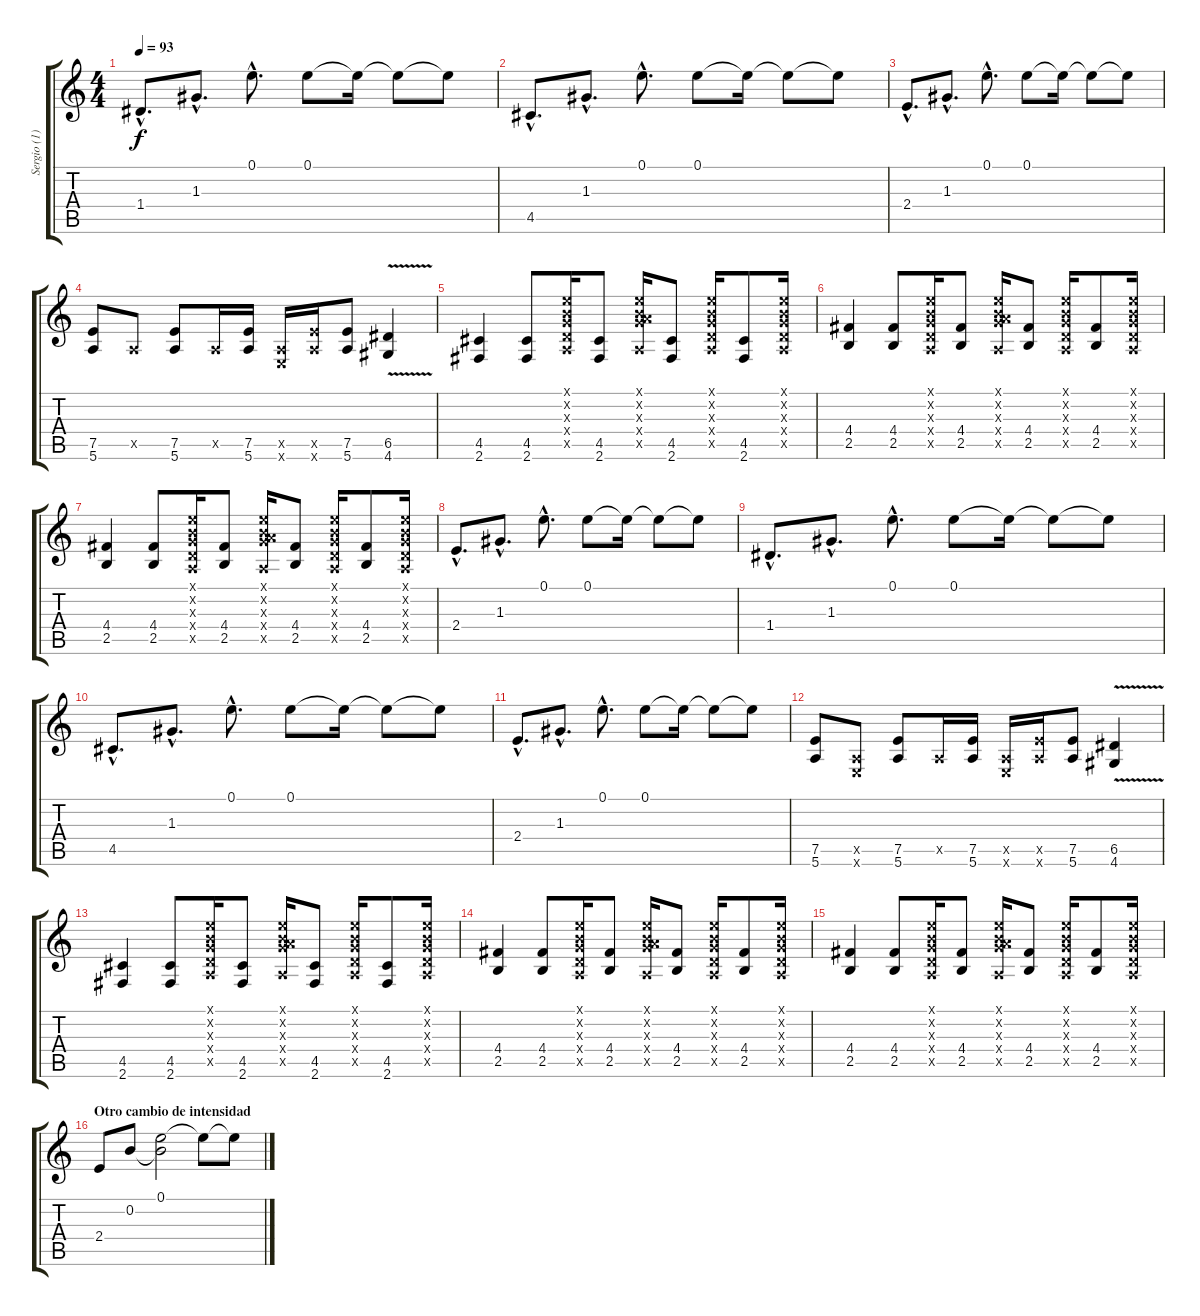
\track ("Sergio (1)" "Sergio (1)") {instrument electricguitarjazz}
\staff {score tabs}
\tuning (E4 B3 G3 D3 A2 E2) {hide}
\ts (4 4)
\tempo 93
\clef g2
\ks c
1.4{hac}.8{d dy f} 1.3{hac}.8{d} 0.1{hac}.8{d} 0.1.8 0.1{t}.16 0.1{t}.8 0.1{t}.8 |
4.5{hac}.8{d} 1.3{hac}.8{d} 0.1{hac}.8{d} 0.1.8 0.1{t}.16 0.1{t}.8 0.1{t}.8 |
2.4{hac}.8{d} 1.3{hac}.8{d} 0.1{hac}.8{d} 0.1.8 0.1{t}.16 0.1{t}.8 0.1{t}.8 |
(7.5 5.6).8 0.5{x}.8 (7.5 5.6).8 0.5{x}.16 (7.5 5.6).16 (0.5{x} 0.6{x}).16 (7.5{x} 5.6{x}).16 (7.5 5.6).8 (6.5{v} 4.6{v}).4 |
(4.5 2.6).4 (4.5 2.6).8 (0.1{x} 0.2{x} 0.3{x} 0.4{x} 0.5{x}).16 (4.5 2.6).8 (0.1{x} 0.2{x} 0.3{x} 7.4{x} 0.5{x}).16 (4.5 2.6).8 (0.1{x} 0.2{x} 0.3{x} 0.4{x} 0.5{x}).16 (4.5 2.6).8 (0.1{x} 0.2{x} 0.3{x} 0.4{x} 0.5{x}).16 |
(4.4 2.5).4 (4.4 2.5).8 (0.1{x} 0.2{x} 0.3{x} 0.4{x} 0.5{x}).16 (4.4 2.5).8 (0.1{x} 0.2{x} 0.3{x} 7.4{x} 0.5{x}).16 (4.4 2.5).8 (0.1{x} 0.2{x} 0.3{x} 0.4{x} 0.5{x}).16 (4.4 2.5).8 (0.1{x} 0.2{x} 0.3{x} 0.4{x} 0.5{x}).16 |
(4.4 2.5).4 (4.4 2.5).8 (0.1{x} 0.2{x} 0.3{x} 0.4{x} 0.5{x}).16 (4.4 2.5).8 (0.1{x} 0.2{x} 0.3{x} 7.4{x} 0.5{x}).16 (4.4 2.5).8 (0.1{x} 0.2{x} 0.3{x} 0.4{x} 0.5{x}).16 (4.4 2.5).8 (0.1{x} 0.2{x} 0.3{x} 0.4{x} 0.5{x}).16 |
2.4{hac}.8{d} 1.3{hac}.8{d} 0.1{hac}.8{d} 0.1.8 0.1{t}.16 0.1{t}.8 0.1{t}.8 |
1.4{hac}.8{d} 1.3{hac}.8{d} 0.1{hac}.8{d} 0.1.8 0.1{t}.16 0.1{t}.8 0.1{t}.8 |
4.5{hac}.8{d} 1.3{hac}.8{d} 0.1{hac}.8{d} 0.1.8 0.1{t}.16 0.1{t}.8 0.1{t}.8 |
2.4{hac}.8{d} 1.3{hac}.8{d} 0.1{hac}.8{d} 0.1.8 0.1{t}.16 0.1{t}.8 0.1{t}.8 |
(7.5 5.6).8 (0.5{x} 0.6{x}).8 (7.5 5.6).8 0.5{x}.16 (7.5 5.6).16 (0.5{x} 0.6{x}).16 (7.5{x} 5.6{x}).16 (7.5 5.6).8 (6.5{v} 4.6{v}).4 |
(4.5 2.6).4 (4.5 2.6).8 (0.1{x} 0.2{x} 0.3{x} 0.4{x} 0.5{x}).16 (4.5 2.6).8 (0.1{x} 0.2{x} 0.3{x} 7.4{x} 0.5{x}).16 (4.5 2.6).8 (0.1{x} 0.2{x} 0.3{x} 0.4{x} 0.5{x}).16 (4.5 2.6).8 (0.1{x} 0.2{x} 0.3{x} 0.4{x} 0.5{x}).16 |
(4.4 2.5).4 (4.4 2.5).8 (0.1{x} 0.2{x} 0.3{x} 0.4{x} 0.5{x}).16 (4.4 2.5).8 (0.1{x} 0.2{x} 0.3{x} 7.4{x} 0.5{x}).16 (4.4 2.5).8 (0.1{x} 0.2{x} 0.3{x} 0.4{x} 0.5{x}).16 (4.4 2.5).8 (0.1{x} 0.2{x} 0.3{x} 0.4{x} 0.5{x}).16 |
(4.4 2.5).4 (4.4 2.5).8 (0.1{x} 0.2{x} 0.3{x} 0.4{x} 0.5{x}).16 (4.4 2.5).8 (0.1{x} 0.2{x} 0.3{x} 7.4{x} 0.5{x}).16 (4.4 2.5).8 (0.1{x} 0.2{x} 0.3{x} 0.4{x} 0.5{x}).16 (4.4 2.5).8 (0.1{x} 0.2{x} 0.3{x} 0.4{x} 0.5{x}).16 |
\section ("" "Otro cambio de intensidad")
2.4.8 0.2.8 (0.1 0.2{t}).2 0.1{t}.8 0.1{t}.8
